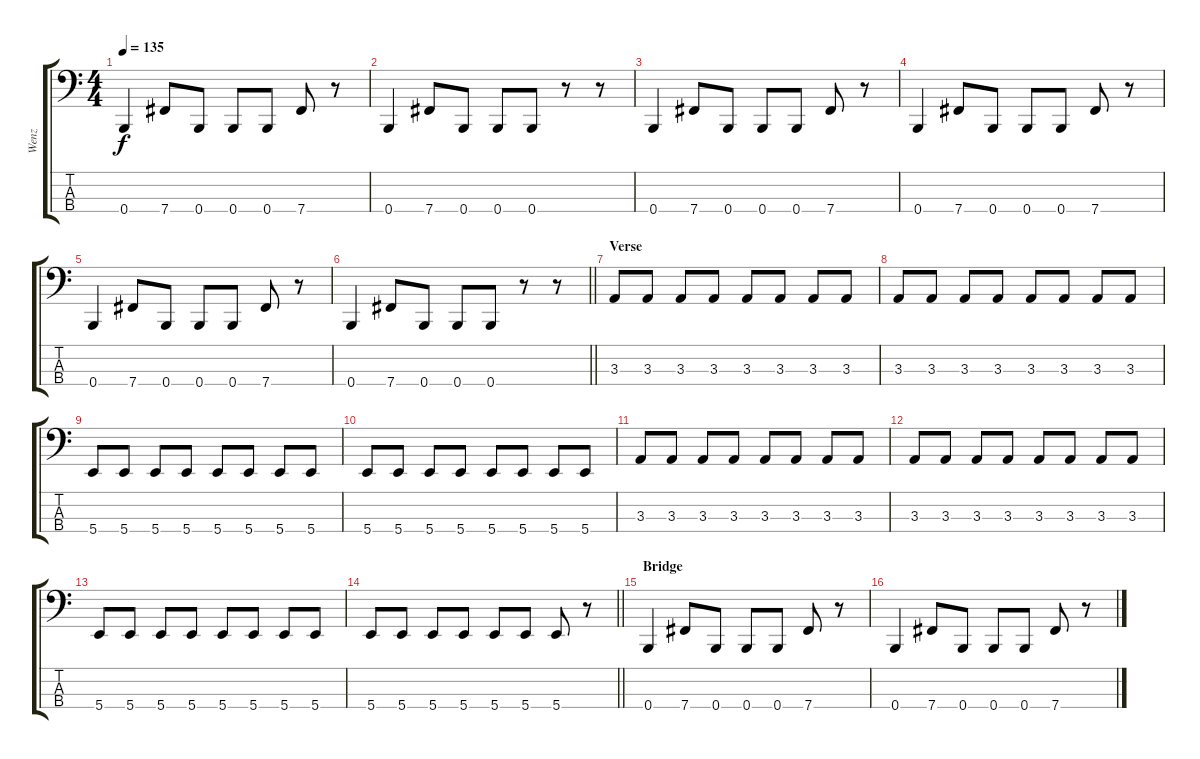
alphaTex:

\track ("Wenz" "Wenz") {instrument electricbasspick}
\staff {score tabs}
\tuning (E2 B1 Gb1 B0) {hide}
\ts (4 4)
\tempo 135
\clef f4
\ks c
0.4.4{dy f} 7.4.8 0.4.8 0.4.8 0.4.8 7.4.8 r.8 |
0.4.4 7.4.8 0.4.8 0.4.8 0.4.8 r.8 r.8 |
0.4.4 7.4.8 0.4.8 0.4.8 0.4.8 7.4.8 r.8 |
0.4.4 7.4.8 0.4.8 0.4.8 0.4.8 7.4.8 r.8 |
0.4.4 7.4.8 0.4.8 0.4.8 0.4.8 7.4.8 r.8 |
\barLineRight lightlight
0.4.4 7.4.8 0.4.8 0.4.8 0.4.8 r.8 r.8 |
\section ("" "Verse")
3.3.8 3.3.8 3.3.8 3.3.8 3.3.8 3.3.8 3.3.8 3.3.8 |
3.3.8 3.3.8 3.3.8 3.3.8 3.3.8 3.3.8 3.3.8 3.3.8 |
5.4.8 5.4.8 5.4.8 5.4.8 5.4.8 5.4.8 5.4.8 5.4.8 |
5.4.8 5.4.8 5.4.8 5.4.8 5.4.8 5.4.8 5.4.8 5.4.8 |
3.3.8 3.3.8 3.3.8 3.3.8 3.3.8 3.3.8 3.3.8 3.3.8 |
3.3.8 3.3.8 3.3.8 3.3.8 3.3.8 3.3.8 3.3.8 3.3.8 |
5.4.8 5.4.8 5.4.8 5.4.8 5.4.8 5.4.8 5.4.8 5.4.8 |
\barLineRight lightlight
5.4.8 5.4.8 5.4.8 5.4.8 5.4.8 5.4.8 5.4.8 r.8 |
\section ("" "Bridge")
0.4.4 7.4.8 0.4.8 0.4.8 0.4.8 7.4.8 r.8 |
0.4.4 7.4.8 0.4.8 0.4.8 0.4.8 7.4.8 r.8
